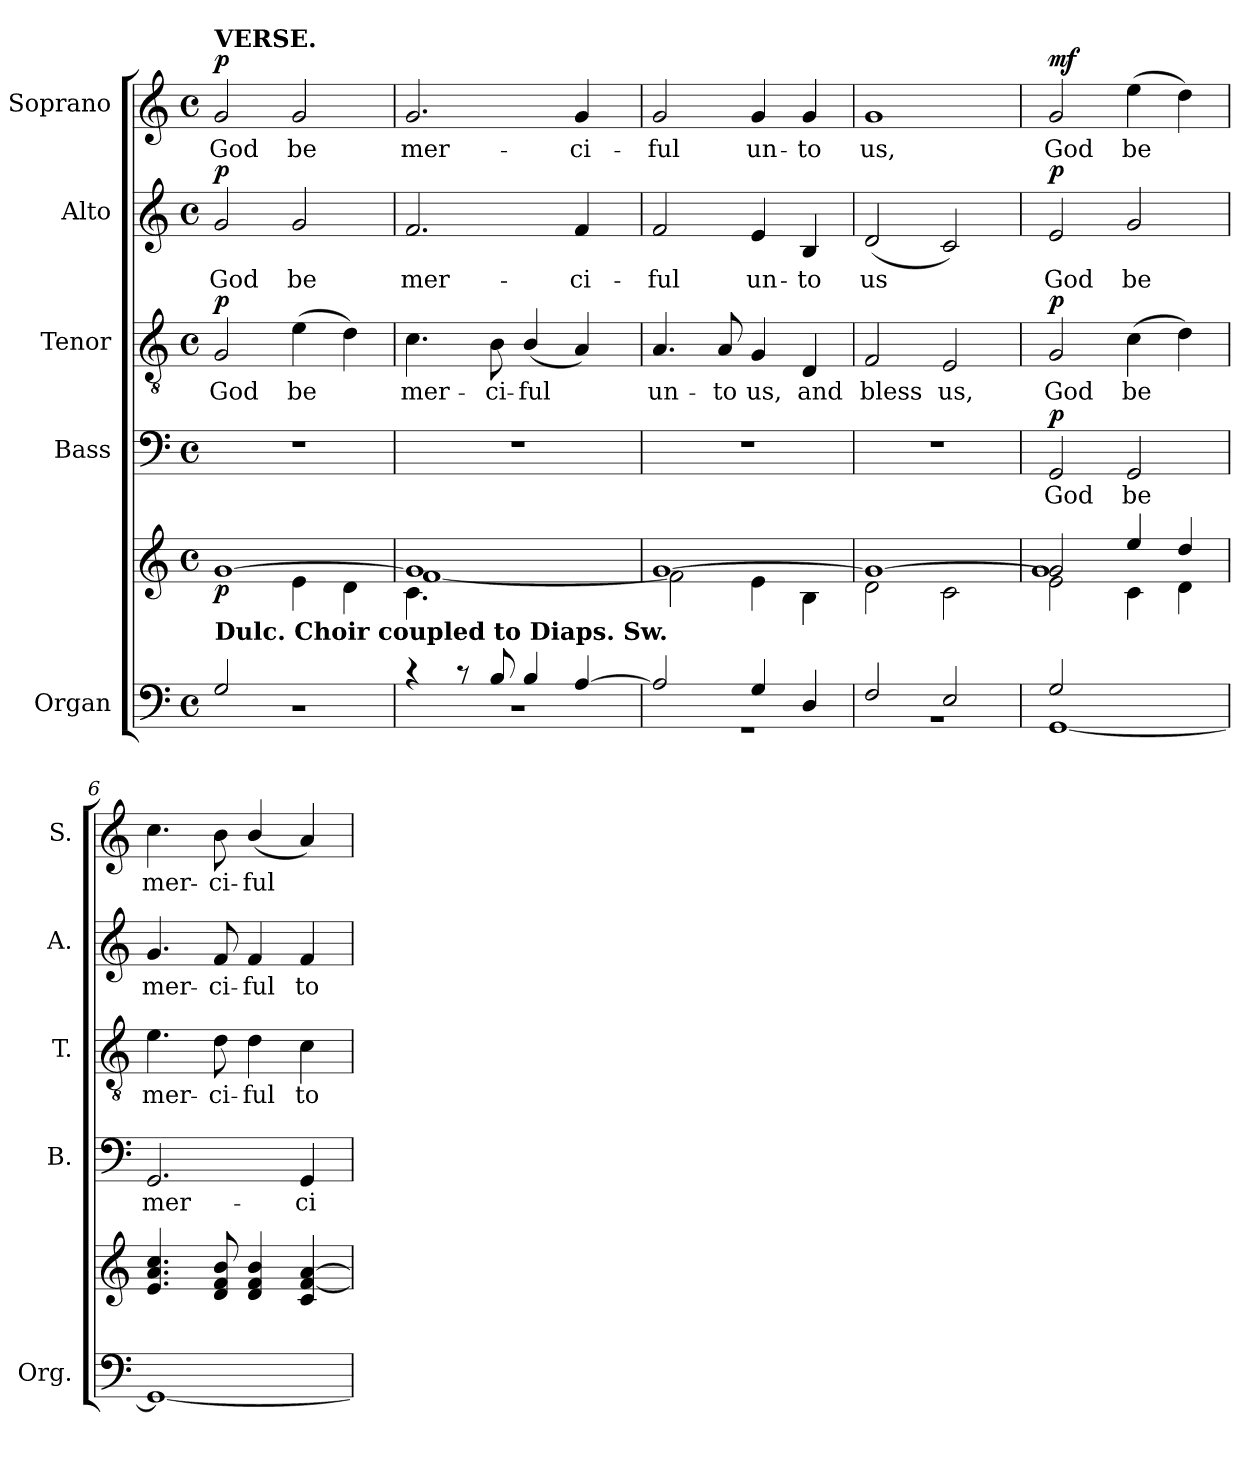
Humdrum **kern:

**kern	**kern	**dynam	**kern	**text	**dynam	**kern	**text	**dynam	**kern	**text	**dynam	**kern	**text	**dynam
*part5	*part5	*part5	*part4	*part4	*part4	*part3	*part3	*part3	*part2	*part2	*part2	*part1	*part1	*part1
*staff6	*staff5	*staff5/6	*staff4	*staff4	*staff4	*staff3	*staff3	*staff3	*staff2	*staff2	*staff2	*staff1	*staff1	*staff1
*I"Organ	*	*	*I"Bass	*	*	*I"Tenor	*	*	*I"Alto	*	*	*I"Soprano	*	*
*I'Org.	*	*	*I'B.	*	*	*I'T.	*	*	*I'A.	*	*	*I'S.	*	*
!!LO:PB:g=z
*clefF4	*clefG2	*	*clefF4	*	*	*clefGv2	*	*	*clefG2	*	*	*clefG2	*	*
*	*	*	*	*	*	*ITrd7c12	*	*	*	*	*	*	*	*
*k[]	*k[]	*	*k[]	*	*	*k[]	*	*	*k[]	*	*	*k[]	*	*
*C:	*C:	*	*C:	*	*	*C:	*	*	*C:	*	*	*C:	*	*
*M4/4	*M4/4	*	*M4/4	*	*	*M4/4	*	*	*M4/4	*	*	*M4/4	*	*
*met(c)	*met(c)	*	*met(c)	*	*	*met(c)	*	*	*met(c)	*	*	*met(c)	*	*
=1	=1	=1	=1	=1	=1	=1	=1	=1	=1	=1	=1	=1	=1	=1
*^	*^	*	*	*	*	*	*	*	*	*	*	*	*	*
!	!	!	!	!	!	!	!	!	!LO:LY:b:color=#000000	!	!	!	!	!	!	!
!	!	!	!	!	!	!	!	!	!	!	!	!LO:LY:b:color=#000000	!	!	!	!
!	!	!	!	!	!	!	!	!	!	!	!	!	!	!LO:TX:a:B:t=VERSE.	!	!
!LO:TX:a:B:t=Dulc. Choir coupled to Diaps. Sw.	!	!	!	!	!	!	!	!	!	!	!	!	!	!	!	!
!	!	!	!	!	!	!	!	!	!	!	!	!	!	!	!LO:LY:b:color=#000000	!
2Gi/	1r	[>1gi	2ryy	p	1r	.	.	2GGi/	God	p	2gi/	God	p	2gi/	God	p
!	!	!	!	!	!	!	!	!	!LO:LY:b:color=#000000	!	!	!	!	!	!	!
!	!	!	!	!	!	!	!	!	!	!	!	!LO:LY:b:color=#000000	!	!	!	!
!	!	!	!	!	!	!	!	!	!	!	!	!	!	!	!LO:LY:b:color=#000000	!
2ryy	.	.	4ei\	.	.	.	.	(4Ei\	be	.	2gi/	be	.	2gi/	be	.
.	.	.	4di\	.	.	.	.	4Di\)	.	.	.	.	.	.	.	.
=2	=2	=2	=2	=2	=2	=2	=2	=2	=2	=2	=2	=2	=2	=2	=2	=2
*	*	*	*^	*	*	*	*	*	*	*	*	*	*	*	*	*
!	!	!	!	!	!	!	!	!	!	!LO:LY:b:color=#000000	!	!	!	!	!	!	!
!	!	!	!	!	!	!	!	!	!	!	!	!	!LO:LY:b:color=#000000	!	!	!	!
!	!	!	!	!	!	!	!	!	!	!	!	!	!	!	!	!LO:LY:b:color=#000000	!
4r	1r	1gi]	[<1fi	4.ci\	.	1r	.	.	4.Ci\	mer-	.	2.fi/	mer-	.	2.gi/	mer-	.
8r	.	.	.	.	.	.	.	.	.	.	.	.	.	.	.	.	.
!	!	!	!	!	!	!	!	!	!	!LO:LY:b:color=#000000	!	!	!	!	!	!	!
8Bi/	.	.	.	2ryy	.	.	.	.	8BBi\	-ci-	.	.	.	.	.	.	.
!	!	!	!	!	!	!	!	!	!	!LO:LY:b:color=#000000	!	!	!	!	!	!	!
4Bi/	.	.	.	.	.	.	.	.	(4BBi/	-ful	.	.	.	.	.	.	.
!	!	!	!	!	!	!	!	!	!	!	!	!	!LO:LY:b:color=#000000	!	!	!	!
!	!	!	!	!	!	!	!	!	!	!	!	!	!	!	!	!LO:LY:b:color=#000000	!
[>4Ai/	.	.	.	.	.	.	.	.	4AAi/)	.	.	4fi/	-ci-	.	4gi/	-ci-	.
.	.	.	.	8ryy	.	.	.	.	.	.	.	.	.	.	.	.	.
*	*	*	*v	*v	*	*	*	*	*	*	*	*	*	*	*	*	*
=3	=3	=3	=3	=3	=3	=3	=3	=3	=3	=3	=3	=3	=3	=3	=3	=3
*	*	*	*^	*	*	*	*	*	*	*	*	*	*	*	*	*
!	!	!	!	!	!	!	!	!	!	!LO:LY:b:color=#000000	!	!	!	!	!	!	!
*	*	*	*v	*v	*	*	*	*	*	*	*	*	*	*	*	*	*
*	*	*	*^	*	*	*	*	*	*	*	*	*	*	*	*	*
!	!	!	!	!	!	!	!	!	!	!	!	!	!LO:LY:b:color=#000000	!	!	!	!
*	*	*	*v	*v	*	*	*	*	*	*	*	*	*	*	*	*	*
*	*	*	*^	*	*	*	*	*	*	*	*	*	*	*	*	*
!	!	!	!	!	!	!	!	!	!	!	!	!	!	!	!	!LO:LY:b:color=#000000	!
*	*	*	*v	*v	*	*	*	*	*	*	*	*	*	*	*	*	*
2Ai/]	1r	[>1gi	2fi\]	.	1r	.	.	4.AAi/	un-	.	2fi/	-ful	.	2gi/	-ful	.
!	!	!	!	!	!	!	!	!	!LO:LY:b:color=#000000	!	!	!	!	!	!	!
.	.	.	.	.	.	.	.	8AAi/	-to	.	.	.	.	.	.	.
!	!	!	!	!	!	!	!	!	!LO:LY:b:color=#000000	!	!	!	!	!	!	!
!	!	!	!	!	!	!	!	!	!	!	!	!LO:LY:b:color=#000000	!	!	!	!
!	!	!	!	!	!	!	!	!	!	!	!	!	!	!	!LO:LY:b:color=#000000	!
4Gi/	.	.	4ei\	.	.	.	.	4GGi/	us,	.	4ei/	un-	.	4gi/	un-	.
!	!	!	!	!	!	!	!	!	!LO:LY:b:color=#000000	!	!	!	!	!	!	!
!	!	!	!	!	!	!	!	!	!	!	!	!LO:LY:b:color=#000000	!	!	!	!
!	!	!	!	!	!	!	!	!	!	!	!	!	!	!	!LO:LY:b:color=#000000	!
4Di/	.	.	4Bi\	.	.	.	.	4DDi/	and	.	4Bi/	-to	.	4gi/	-to	.
=4	=4	=4	=4	=4	=4	=4	=4	=4	=4	=4	=4	=4	=4	=4	=4	=4
!	!	!	!	!	!	!	!	!	!LO:LY:b:color=#000000	!	!	!	!	!	!	!
!	!	!	!	!	!	!	!	!	!	!	!	!LO:LY:b:color=#000000	!	!	!	!
!	!	!	!	!	!	!	!	!	!	!	!	!	!	!	!LO:LY:b:color=#000000	!
2Fi/	1r	1gi_>	2di\	.	1r	.	.	2FFi/	bless	.	(2di/	us	.	1gi	us,	.
!	!	!	!	!	!	!	!	!	!LO:LY:b:color=#000000	!	!	!	!	!	!	!
2Ei/	.	.	2ci\	.	.	.	.	2EEi/	us,	.	2ci/)	.	.	.	.	.
=5	=5	=5	=5	=5	=5	=5	=5	=5	=5	=5	=5	=5	=5	=5	=5	=5
*	*	*	*^	*	*	*	*	*	*	*	*	*	*	*	*	*
!	!	!	!	!	!	!	!LO:LY:b:color=#000000	!	!	!	!	!	!	!	!	!	!
!	!	!	!	!	!	!	!	!	!	!LO:LY:b:color=#000000	!	!	!	!	!	!	!
!	!	!	!	!	!	!	!	!	!	!	!	!	!LO:LY:b:color=#000000	!	!	!	!
!	!	!	!	!	!	!	!	!	!	!	!	!	!	!	!	!LO:LY:b:color=#000000	!
2Gi/	[<1GGi	2gi/]	1gi	2ei\	.	2GGi/	God	p	2GGi/	God	p	2ei/	God	p	2gi/	God	mf
!	!	!	!	!	!	!	!LO:LY:b:color=#000000	!	!	!	!	!	!	!	!	!	!
!	!	!	!	!	!	!	!	!	!	!LO:LY:b:color=#000000	!	!	!	!	!	!	!
!	!	!	!	!	!	!	!	!	!	!	!	!	!LO:LY:b:color=#000000	!	!	!	!
!	!	!	!	!	!	!	!	!	!	!	!	!	!	!	!	!LO:LY:b:color=#000000	!
2ryy	.	4eei/	.	4ci\	.	2GGi/	be	.	(4Ci\	be	.	2gi/	be	.	(4eei\	be	.
.	.	4ddi/	.	4di\	.	.	.	.	4Di\)	.	.	.	.	.	4ddi\)	.	.
*v	*v	*	*	*	*	*	*	*	*	*	*	*	*	*	*	*	*
*	*v	*v	*v	*	*	*	*	*	*	*	*	*	*	*	*	*
=6	=6	=6	=6	=6	=6	=6	=6	=6	=6	=6	=6	=6	=6	=6
*	*^	*	*	*	*	*	*	*	*	*	*	*	*	*
*	*	*^	*	*	*	*	*	*	*	*	*	*	*	*	*
!	!	!	!	!	!	!LO:LY:b:color=#000000	!	!	!	!	!	!	!	!	!	!
*	*v	*v	*v	*	*	*	*	*	*	*	*	*	*	*	*	*
*	*^	*	*	*	*	*	*	*	*	*	*	*	*	*
*	*	*^	*	*	*	*	*	*	*	*	*	*	*	*	*
!	!	!	!	!	!	!	!	!	!LO:LY:b:color=#000000	!	!	!	!	!	!	!
*	*v	*v	*v	*	*	*	*	*	*	*	*	*	*	*	*	*
*	*^	*	*	*	*	*	*	*	*	*	*	*	*	*
*	*	*^	*	*	*	*	*	*	*	*	*	*	*	*	*
!	!	!	!	!	!	!	!	!	!	!	!	!LO:LY:b:color=#000000	!	!	!	!
*	*v	*v	*v	*	*	*	*	*	*	*	*	*	*	*	*	*
*	*^	*	*	*	*	*	*	*	*	*	*	*	*	*
*	*	*^	*	*	*	*	*	*	*	*	*	*	*	*	*
!	!	!	!	!	!	!	!	!	!	!	!	!	!	!	!LO:LY:b:color=#000000	!
*	*v	*v	*v	*	*	*	*	*	*	*	*	*	*	*	*	*
1GGi_<	4.ei/ 4.ai 4.cci	.	2.GGi/	mer-	.	4.Ei\	mer-	.	4.gi/	mer-	.	4.cci\	mer-	.
!	!	!	!	!	!	!	!LO:LY:b:color=#000000	!	!	!	!	!	!	!
!	!	!	!	!	!	!	!	!	!	!LO:LY:b:color=#000000	!	!	!	!
!	!	!	!	!	!	!	!	!	!	!	!	!	!LO:LY:b:color=#000000	!
.	8di/ 8fi 8bi	.	.	.	.	8Di\	-ci-	.	8fi/	-ci-	.	8bi\	-ci-	.
!	!	!	!	!	!	!	!LO:LY:b:color=#000000	!	!	!	!	!	!	!
!	!	!	!	!	!	!	!	!	!	!LO:LY:b:color=#000000	!	!	!	!
!	!	!	!	!	!	!	!	!	!	!	!	!	!LO:LY:b:color=#000000	!
.	4di/ 4fi 4bi	.	.	.	.	4Di\	-ful	.	4fi/	-ful	.	(4bi/	-ful	.
!	!	!	!	!LO:LY:b:color=#000000	!	!	!	!	!	!	!	!	!	!
!	!	!	!	!	!	!	!LO:LY:b:color=#000000	!	!	!	!	!	!	!
!	!	!	!	!	!	!	!	!	!	!LO:LY:b:color=#000000	!	!	!	!
.	4ci/ [<4fi [>4ai	.	4GGi/	-ci-	.	4Ci\	to	.	4fi/	to	.	4ai/)	.	.
=	=	=	=	=	=	=	=	=	=	=	=	=	=	=
*-	*-	*-	*-	*-	*-	*-	*-	*-	*-	*-	*-	*-	*-	*-
